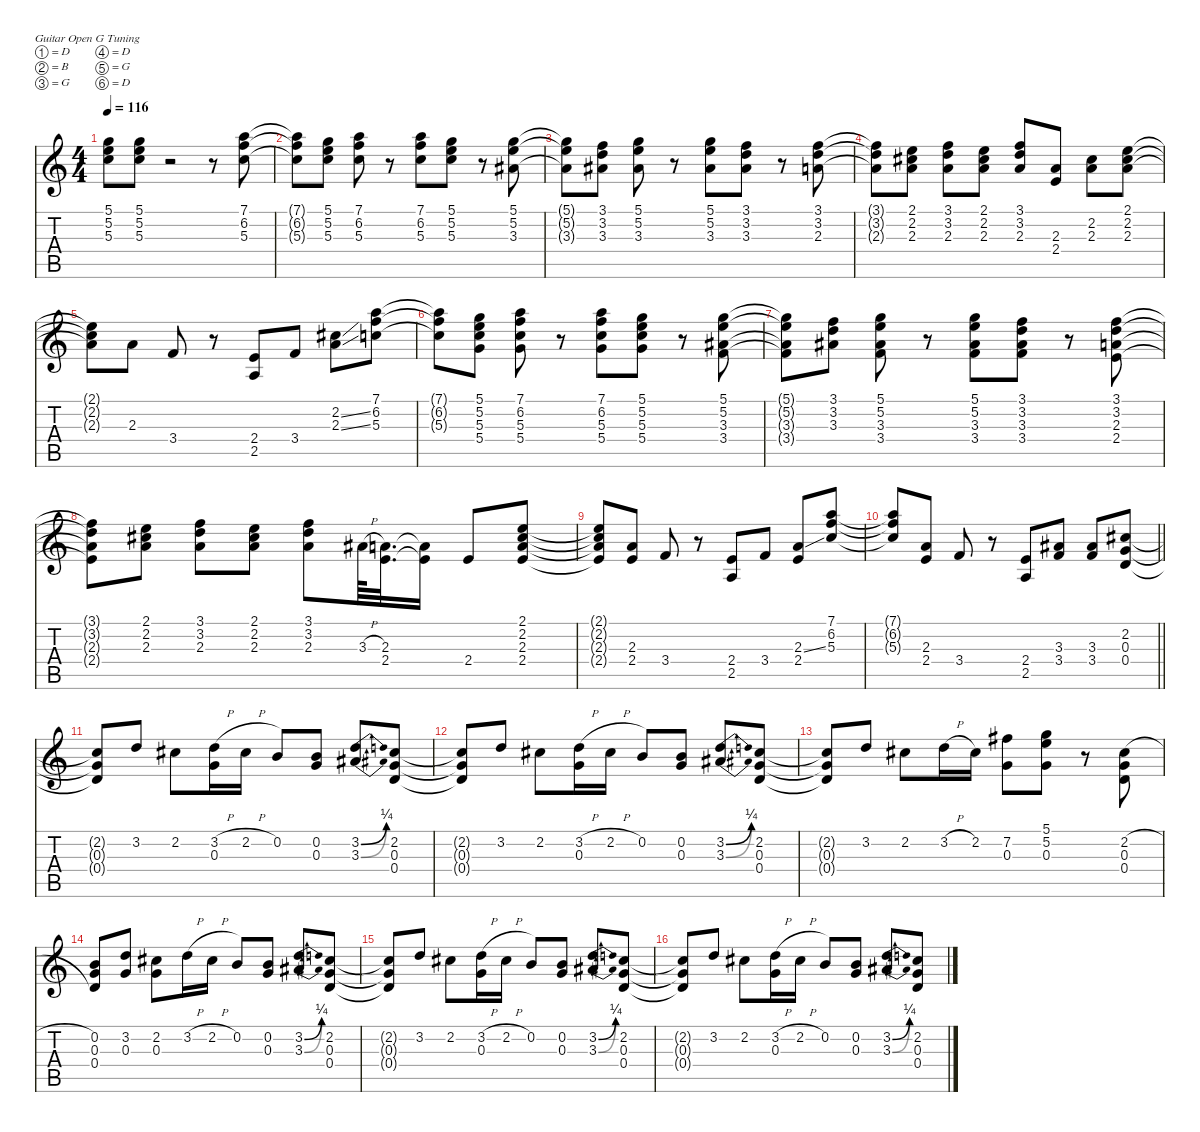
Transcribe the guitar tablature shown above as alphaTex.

\defaultSystemsLayout 4
\hideDynamics
\bracketExtendMode nobrackets
\singleTrackTrackNamePolicy hidden
\multiTrackTrackNamePolicy hidden
\otherSystemsTrackNameOrientation horizontal
\track ("Guitar 2" "dist.guit.") {mute instrument distortionguitar}
\staff {score tabs}
\tuning (D4 B3 G3 D3 G2 D2)
\ts (4 4)
\tempo 116
\clef g2
\ks c
(5.1{t} 5.2{t} 5.3{t}).8{dy f beam Down} (5.1 5.2 5.3).8{beam Down} r.2{beam Down} r.8{beam Down} (7.1 6.2 5.3).8{beam Down} |
(7.1{t} 6.2{t} 5.3{t}).8{beam Down} (5.1 5.2 5.3).8{beam Down} (7.1 6.2 5.3).8{beam Down} r.8{beam Down} (7.1 6.2 5.3).8{beam Down} (5.1 5.2 5.3).8{beam Down} r.8{beam Down} (5.1 5.2 3.3{acc #}).8{beam Down} |
(5.1{t} 5.2{t} 3.3{t acc #}).8{beam Down} (3.1 3.2 3.3{acc #}).8{beam Down} (5.1 5.2 3.3{acc #}).8{beam Down} r.8{beam Down} (5.1 5.2 3.3{acc #}).8{beam Down} (3.1 3.2 3.3{acc #}).8{beam Down} r.8{beam Down} (3.1 3.2 2.3).8{beam Down} |
(3.1{t} 3.2{t} 2.3{t}).8{beam Down} (2.1 2.2{acc #} 2.3).8{beam Down} (3.1 3.2 2.3).8{beam Down} (2.1 2.2{acc #} 2.3).8{beam Down} (3.1 3.2 2.3).8{beam Up} (2.3 2.4).8{beam Up} (2.2{acc #} 2.3).8{beam Down} (2.1 2.2{acc #} 2.3).8{beam Down} |
(2.1{t} 2.2{t acc #} 2.3{t}).8{beam Down} 2.3.8{beam Down} 3.4.8{beam Up} r.8{beam Up} (2.4 2.5).8{beam Up} 3.4.8{beam Up} (2.2{ss acc #} 2.3{ss}).8{beam Down} (7.1 6.2 5.3).8{beam Down} |
(7.1{t} 6.2{t} 5.3{t}).8{beam Down} (5.1 5.2 5.3 5.4).8{beam Down} (7.1 6.2 5.3 5.4).8{beam Down} r.8{beam Down} (7.1 6.2 5.3 5.4).8{beam Down} (5.1 5.2 5.3 5.4).8{beam Down} r.8{beam Down} (5.1 5.2 3.3{acc #} 3.4).8{beam Down} |
(5.1{t} 5.2{t} 3.3{t acc #} 3.4{t}).8{beam Down} (3.1 3.2 3.3{acc #}).8{beam Down} (5.1 5.2 3.3{acc #} 3.4).8{beam Down} r.8{beam Down} (5.1 5.2 3.3{acc #} 3.4).8{beam Down} (3.1 3.2 3.3{acc #} 3.4).8{beam Down} r.8{beam Down} (3.1 3.2 2.3 2.4).8{beam Down} |
(3.1{t} 3.2{t} 2.3{t} 2.4{t}).8{beam Down} (2.1 2.2{acc #} 2.3).8{beam Down} (3.1 3.2 2.3).8{beam Down} (2.1 2.2{acc #} 2.3).8{beam Down} (3.1 3.2 2.3).8{beam Down} 3.3{h acc #}.64{beam Down} (2.3 2.4).32{d beam Down} (2.3{t} 2.4{t}).16{beam Down} 2.4.8{beam Up} (2.1 2.2{acc #} 2.3 2.4).8{beam Up} |
(2.1{t} 2.2{t acc #} 2.3{t} 2.4{t}).8{beam Up} (2.3 2.4).8{beam Up} 3.4.8{beam Up} r.8{beam Up} (2.4 2.5).8{beam Up} 3.4.8{beam Up} (2.3{ss} 2.4).8{beam Up} (7.1 6.2 5.3).8{beam Up} |
\barLineRight lightlight
(7.1{t} 6.2{t} 5.3{t}).8{beam Up} (2.3 2.4).8{beam Up} 3.4.8{beam Up} r.8{beam Up} (2.4 2.5).8{beam Up} (3.3{acc #} 3.4).8{beam Up} (3.3{acc #} 3.4).8{beam Up} (2.2{acc #} 0.3 0.4).8{beam Up} |
(2.2{t acc #} 0.3{t} 0.4{t}).8{beam Up} 3.2.8{beam Up} 2.2{acc #}.8{beam Down} (3.2{h} 0.3).16{beam Down} 2.2{h acc #}.16{beam Down} 0.2.8{beam Up} (0.2 0.3).8{beam Up} (3.2{be (bend 0 0 30 1)} 3.3{be (bend 0 0 30 1) acc #}).8{beam Up} (2.2{acc #} 0.3 0.4).8{beam Up} |
(2.2{t acc #} 0.3{t} 0.4{t}).8{beam Up} 3.2.8{beam Up} 2.2{acc #}.8{beam Down} (3.2{h} 0.3).16{beam Down} 2.2{h acc #}.16{beam Down} 0.2.8{beam Up} (0.2 0.3).8{beam Up} (3.2{be (bend 0 0 30 1)} 3.3{be (bend 0 0 30 1) acc #}).8{beam Up} (2.2{acc #} 0.3 0.4).8{beam Up} |
(2.2{t acc #} 0.3{t} 0.4{t}).8{beam Up} 3.2.8{beam Up} 2.2{acc #}.8{beam Down} 3.2{h}.16{beam Down} 2.2{acc #}.16{beam Down} (7.2{acc #} 0.3).8{beam Down} (5.1 5.2 0.3).8{beam Down} r.8{beam Down} (2.2{h acc #} 0.3 0.4).8{beam Up} |
(0.2 0.3 0.4).8{beam Up} (3.2 0.3).8{beam Up} (2.2{acc #} 0.3).8{beam Down} 3.2{h}.16{beam Down} 2.2{h acc #}.16{beam Down} 0.2.8{beam Up} (0.2 0.3).8{beam Up} (3.2{be (bend 0 0 30 1)} 3.3{be (bend 0 0 30 1) acc #}).8{beam Up} (2.2{acc #} 0.3 0.4).8{beam Up} |
(2.2{t acc #} 0.3{t} 0.4{t}).8{beam Up} 3.2.8{beam Up} 2.2{acc #}.8{beam Down} (3.2{h} 0.3).16{beam Down} 2.2{h acc #}.16{beam Down} 0.2.8{beam Up} (0.2 0.3).8{beam Up} (3.2{be (bend 0 0 30 1)} 3.3{be (bend 0 0 30 1) acc #}).8{beam Up} (2.2{acc #} 0.3 0.4).8{beam Up} |
(2.2{t acc #} 0.3{t} 0.4{t}).8{beam Up} 3.2.8{beam Up} 2.2{acc #}.8{beam Down} (3.2{h} 0.3).16{beam Down} 2.2{h acc #}.16{beam Down} 0.2.8{beam Up} (0.2 0.3).8{beam Up} (3.2{be (bend 0 0 30 1)} 3.3{be (bend 0 0 30 1) acc #}).8{beam Up} (2.2{acc #} 0.3 0.4).8{beam Up}
